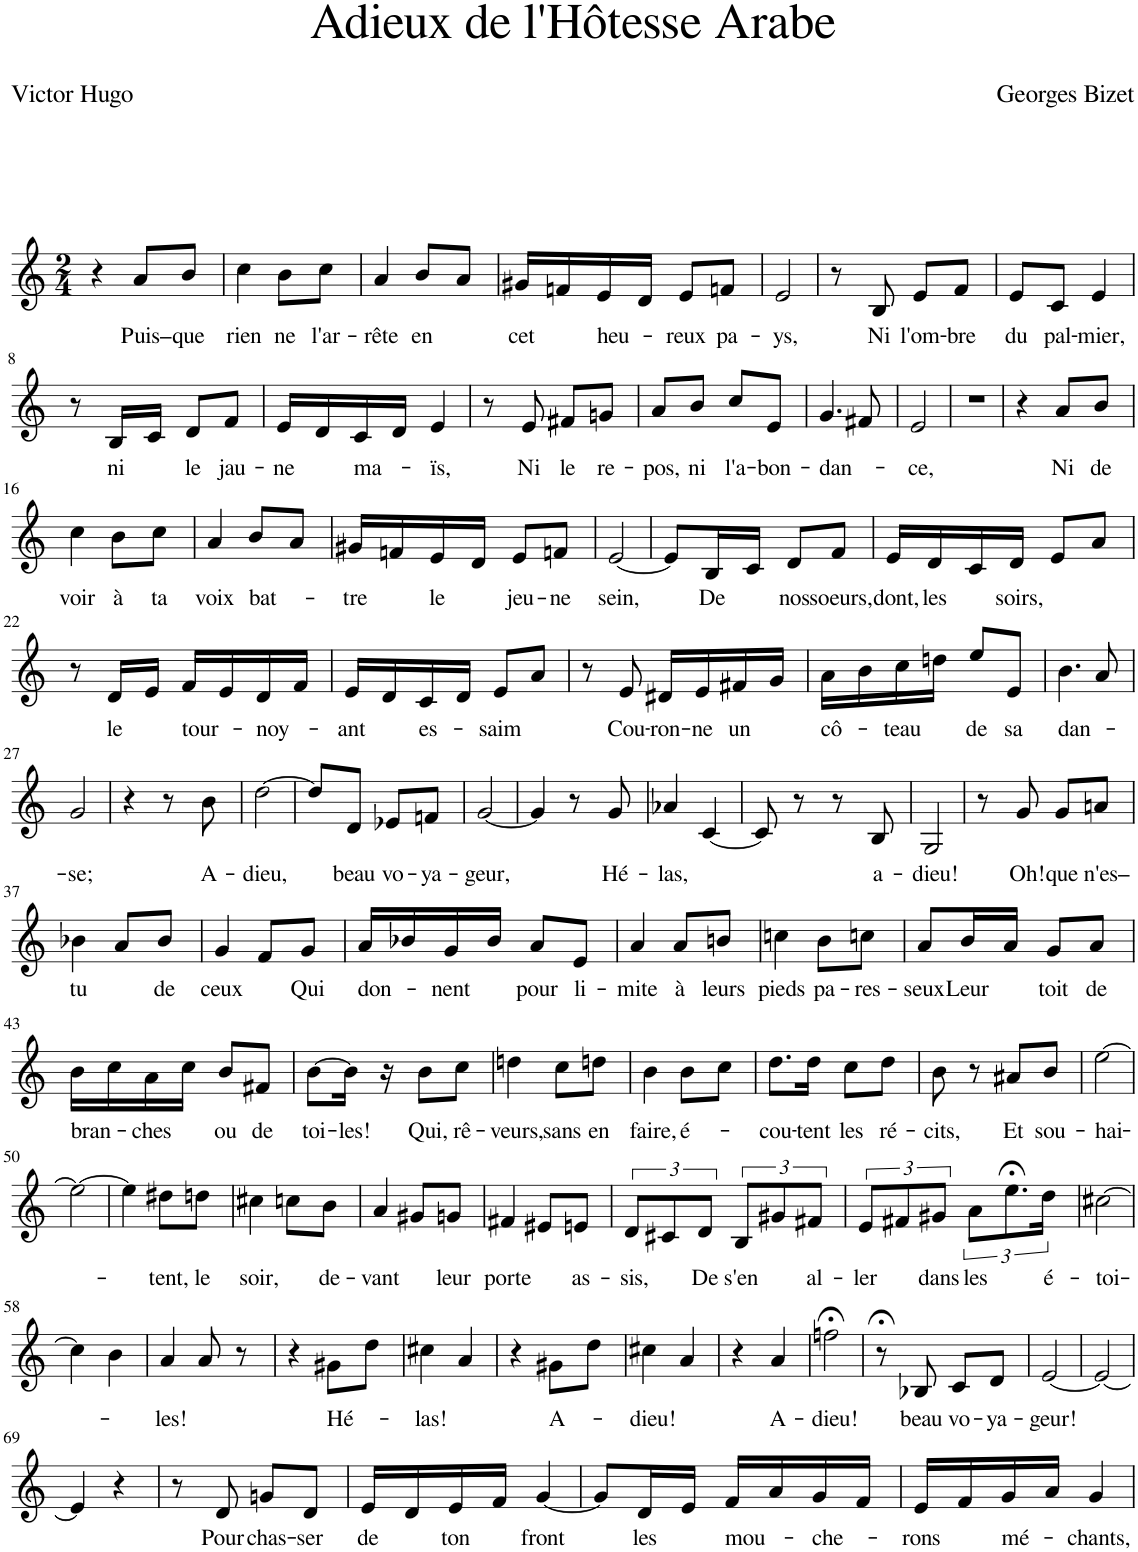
**kern	**text
*part1	*part1
*staff1	*staff1
*I"Piano	*
*I'Pno	*
*clefG2	*
*k[]	*
*M2/4	*
=1	=1
4r	.
!	!LO:LY:b
8a/L	Puis–
!	!LO:LY:b
8b/J	que
=2	=2
!	!LO:LY:b
4cc\	rien
!	!LO:LY:b
8b\L	ne
!	!LO:LY:b
8cc\J	l'ar-
=3	=3
!	!LO:LY:b
4a/	-rête
!	!LO:LY:b
8b/L	en
8a/J	.
=4	=4
!	!LO:LY:b
16g#X/LL	cet
16fn/	.
!	!LO:LY:b
16e/	heu-
16d/JJ	.
!	!LO:LY:b
8e/L	-reux
!	!LO:LY:b
8fn/J	pa-
=5	=5
!	!LO:LY:b
2e/	-ys,
=6	=6
8r	.
!	!LO:LY:b
8B/	Ni
!	!LO:LY:b
8e/L	l'om-
!	!LO:LY:b
8f/J	-bre
=7	=7
!	!LO:LY:b
8e/L	du
!	!LO:LY:b
8c/J	pal-
!	!LO:LY:b
4e/	-mier,
!!LO:LB:g=z
=8	=8
8r	.
!	!LO:LY:b
16B/LL	ni
16c/JJ	.
!	!LO:LY:b
8d/L	le
!	!LO:LY:b
8f/J	jau-
=9	=9
!	!LO:LY:b
16e/LL	-ne
16d/	.
!	!LO:LY:b
16c/	ma-
16d/JJ	.
!	!LO:LY:b
4e/	ïs,
=10	=10
8r	.
!	!LO:LY:b
8e/	Ni
!	!LO:LY:b
8f#X/L	le
!	!LO:LY:b
8gn/J	re-
=11	=11
!	!LO:LY:b
8a/L	-pos,
!	!LO:LY:b
8b/J	ni
!	!LO:LY:b
8cc/L	l'a-
!	!LO:LY:b
8e/J	-bon-
=12	=12
!	!LO:LY:b
4.g/	-dan-
8f#X/	.
=13	=13
!	!LO:LY:b
2e/	-ce,
=14	=14
2r	.
=15	=15
4r	.
!	!LO:LY:b
8a/L	Ni
!	!LO:LY:b
8b/J	de
!!LO:LB:g=z
=16	=16
!	!LO:LY:b
4cc\	voir
!	!LO:LY:b
8b\L	à
!	!LO:LY:b
8cc\J	ta
=17	=17
!	!LO:LY:b
4a/	voix
!	!LO:LY:b
8b/L	bat-
8a/J	.
=18	=18
!	!LO:LY:b
16g#X/LL	-tre
16fn/	.
!	!LO:LY:b
16e/	le
16d/JJ	.
!	!LO:LY:b
8e/L	jeu-
!	!LO:LY:b
8fn/J	-ne
=19	=19
!	!LO:LY:b
[2e/	sein,
=20	=20
8e/L]	.
!	!LO:LY:b
16B/L	De
16c/JJ	.
!	!LO:LY:b
8d/L	nos
!	!LO:LY:b
8f/J	soeurs,
=21	=21
!	!LO:LY:b
16e/LL	dont,
!	!LO:LY:b
16d/	les
16c/	.
!	!LO:LY:b
16d/JJ	soirs,
8e/L	.
8a/J	.
!!LO:LB:g=z
=22	=22
8r	.
!	!LO:LY:b
16d/LL	le
16e/JJ	.
!	!LO:LY:b
16f/LL	tour-
16e/	.
!	!LO:LY:b
16d/	-noy-
16f/JJ	.
=23	=23
!	!LO:LY:b
16e/LL	-ant
16d/	.
!	!LO:LY:b
16c/	es-
16d/JJ	.
!	!LO:LY:b
8e/L	-saim
8a/J	.
=24	=24
8r	.
!	!LO:LY:b
8e/	Cou-
!	!LO:LY:b
16d#X/LL	-ron-
!	!LO:LY:b
16e/	-ne
!	!LO:LY:b
16f#X/	un
16g/JJ	.
=25	=25
!	!LO:LY:b
16a\LL	cô-
16b\	.
!	!LO:LY:b
16cc\	-teau
16ddn\JJ	.
!	!LO:LY:b
8ee/L	de
!	!LO:LY:b
8e/J	sa
=26	=26
!	!LO:LY:b
4.b\	dan-
8a/	.
!!LO:LB:g=z
=27	=27
!	!LO:LY:b
2g/	-se;
=28	=28
4r	.
8r	.
!	!LO:LY:b
8b\	A-
=29	=29
!	!LO:LY:b
[2dd\	-dieu,
=30	=30
8dd/L]	.
!	!LO:LY:b
8d/J	beau
!	!LO:LY:b
8e-X/L	vo-
!	!LO:LY:b
8fn/J	-ya-
=31	=31
!	!LO:LY:b
[2g/	-geur,
=32	=32
4g/]	.
8r	.
!	!LO:LY:b
8g/	Hé-
=33	=33
!	!LO:LY:b
4a-X/	-las,
[4c/	.
=34	=34
8c/]	.
8r	.
8r	.
!	!LO:LY:b
8B/	a-
=35	=35
!	!LO:LY:b
2G/	-dieu!
=36	=36
8r	.
!	!LO:LY:b
8g/	Oh!
!	!LO:LY:b
8g/L	que
!	!LO:LY:b
8an/J	n'es–
!!LO:LB:g=z
=37	=37
!	!LO:LY:b
4b-X\	tu
8a/L	.
!	!LO:LY:b
8b-/J	de
=38	=38
!	!LO:LY:b
4g/	ceux
8f/L	.
!	!LO:LY:b
8g/J	Qui
=39	=39
!	!LO:LY:b
16a/LL	don-
16b-X/	.
!	!LO:LY:b
16g/	-nent
16b-/JJ	.
!	!LO:LY:b
8a/L	pour
!	!LO:LY:b
8e/J	li-
=40	=40
!	!LO:LY:b
4a/	-mite
!	!LO:LY:b
8a/L	à
!	!LO:LY:b
8bn/J	leurs
=41	=41
!	!LO:LY:b
4ccn\	pieds
!	!LO:LY:b
8b\L	pa-
!	!LO:LY:b
8ccn\J	-res-
=42	=42
!	!LO:LY:b
8a/L	-seux
!	!LO:LY:b
16b/L	Leur
16a/JJ	.
!	!LO:LY:b
8g/L	toit
!	!LO:LY:b
8a/J	de
!!LO:LB:g=z
=43	=43
!	!LO:LY:b
16b\LL	bran-
16cc\	.
!	!LO:LY:b
16a\	-ches
16cc\JJ	.
!	!LO:LY:b
8b/L	ou
!	!LO:LY:b
8f#X/J	de
=44	=44
!	!LO:LY:b
[8b\L	toi-
!	!LO:LY:b
16b\Jk]	-les!
16r	.
!	!LO:LY:b
8b\L	Qui,
!	!LO:LY:b
8cc\J	rê-
=45	=45
!	!LO:LY:b
4ddn\	-veurs,
!	!LO:LY:b
8cc\L	sans
!	!LO:LY:b
8ddn\J	en
=46	=46
!	!LO:LY:b
4b\	faire,
!	!LO:LY:b
8b\L	é-
8cc\J	.
=47	=47
!	!LO:LY:b
8.dd\L	-cou-
!	!LO:LY:b
16dd\Jk	-tent
!	!LO:LY:b
8cc\L	les
!	!LO:LY:b
8dd\J	ré-
=48	=48
!	!LO:LY:b
8b\	-cits,
8r	.
!	!LO:LY:b
8a#X/L	Et
!	!LO:LY:b
8b/J	sou-
=49	=49
!	!LO:LY:b
[2ee\	-hai-
!!LO:LB:g=z
=50	=50
2ee\_	.
=51	=51
4ee\]	.
!	!LO:LY:b
8dd#X\L	-tent,
!	!LO:LY:b
8ddn\J	le
=52	=52
!	!LO:LY:b
4cc#X\	soir,
8ccn\L	.
!	!LO:LY:b
8b\J	de-
=53	=53
!	!LO:LY:b
4a/	-vant
8g#X/L	.
!	!LO:LY:b
8gn/J	leur
=54	=54
!	!LO:LY:b
4f#X/	porte
8e#X/L	.
!	!LO:LY:b
8en/J	as-
=55	=55
!	!LO:LY:b
12d/L	-sis,
12c#X/	.
!	!LO:LY:b
12d/J	De
!	!LO:LY:b
12B/L	s'en
12g#X/	.
!	!LO:LY:b
12f#X/J	al-
=56	=56
!	!LO:LY:b
12e/L	-ler
12f#X/	.
!	!LO:LY:b
12g#X/J	dans
!	!LO:LY:b
12a\L	les
12.ee;<\	.
!	!LO:LY:b
24dd\Jk	é-
=57	=57
!	!LO:LY:b
[2cc#X\	-toi-
!!LO:LB:g=z
=58	=58
4cc#\]	.
4b\	.
=59	=59
!	!LO:LY:b
4a/	-les!
8a/	.
8r	.
=60	=60
4r	.
!	!LO:LY:b
8g#X\L	Hé-
8dd\J	.
=61	=61
!	!LO:LY:b
4cc#X\	-las!
4a/	.
=62	=62
4r	.
!	!LO:LY:b
8g#X\L	A-
8dd\J	.
=63	=63
!	!LO:LY:b
4cc#X\	-dieu!
4a/	.
=64	=64
4r	.
!	!LO:LY:b
4a/	A-
=65	=65
!	!LO:LY:b
2ffn;<\	-dieu!
=66	=66
8r;<	.
!	!LO:LY:b
8B-X/	beau
!	!LO:LY:b
8c/L	vo-
!	!LO:LY:b
8d/J	-ya-
=67	=67
!	!LO:LY:b
[2e/	-geur!
=68	=68
2e/_	.
!!LO:LB:g=z
=69	=69
4e/]	.
4r	.
=70	=70
8r	.
!	!LO:LY:b
8d/	Pour
!	!LO:LY:b
8gn/L	chas-
!	!LO:LY:b
8d/J	-ser
=71	=71
!	!LO:LY:b
16e/LL	de
16d/	.
!	!LO:LY:b
16e/	ton
16f/JJ	.
!	!LO:LY:b
[4g/	front
=72	=72
8g/L]	.
!	!LO:LY:b
16d/L	les
16e/JJ	.
!	!LO:LY:b
16f/LL	mou-
16a/	.
!	!LO:LY:b
16g/	-che-
16f/JJ	.
=73	=73
!	!LO:LY:b
16e/LL	-rons
16f/	.
!	!LO:LY:b
16g/	mé-
16a/JJ	.
!	!LO:LY:b
4g/	-chants,
=	=
*-	*-
